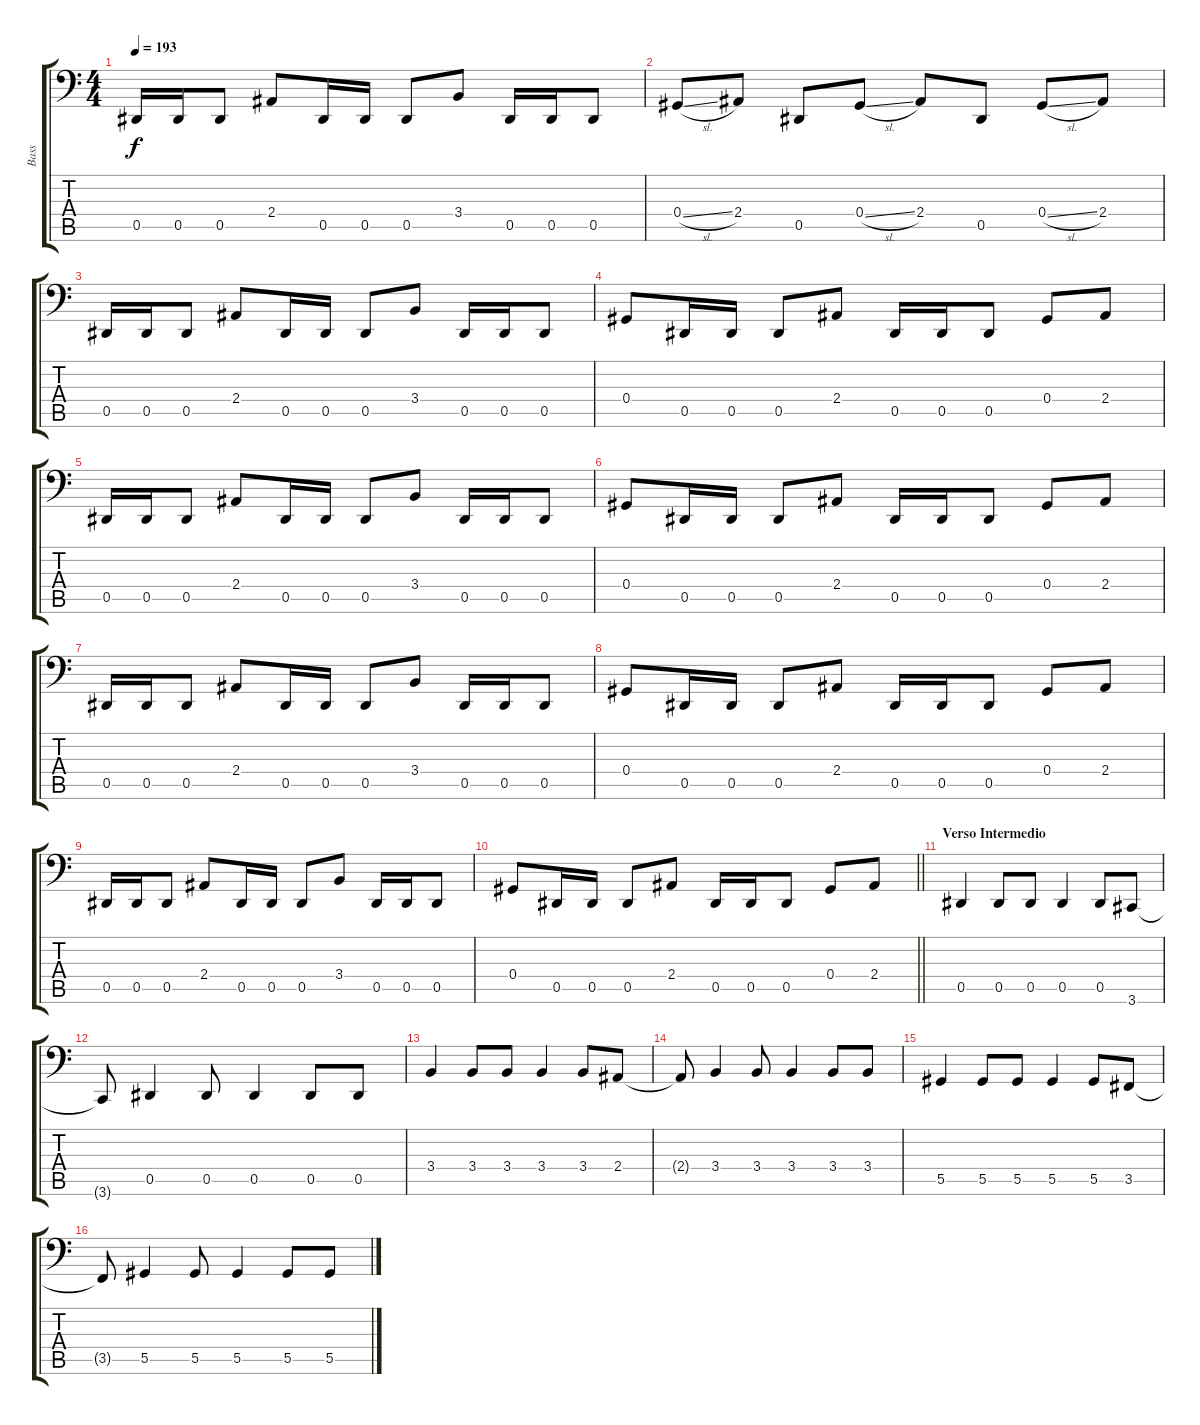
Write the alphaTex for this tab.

\track ("Bass" "Bass") {instrument electricbassfinger}
\staff {score tabs}
\tuning (B2 Gb2 Db2 Ab1 Eb1 Bb0) {hide}
\ts (4 4)
\tempo 193
\clef f4
\ks c
0.5.16{dy f} 0.5.16 0.5.8 2.4.8 0.5.16 0.5.16 0.5.8 3.4.8 0.5.16 0.5.16 0.5.8 |
0.4{sl}.8 2.4.8 0.5.8 0.4{sl}.8 2.4.8 0.5.8 0.4{sl}.8 2.4.8 |
0.5.16 0.5.16 0.5.8 2.4.8 0.5.16 0.5.16 0.5.8 3.4.8 0.5.16 0.5.16 0.5.8 |
0.4.8 0.5.16 0.5.16 0.5.8 2.4.8 0.5.16 0.5.16 0.5.8 0.4.8 2.4.8 |
0.5.16 0.5.16 0.5.8 2.4.8 0.5.16 0.5.16 0.5.8 3.4.8 0.5.16 0.5.16 0.5.8 |
0.4.8 0.5.16 0.5.16 0.5.8 2.4.8 0.5.16 0.5.16 0.5.8 0.4.8 2.4.8 |
0.5.16 0.5.16 0.5.8 2.4.8 0.5.16 0.5.16 0.5.8 3.4.8 0.5.16 0.5.16 0.5.8 |
0.4.8 0.5.16 0.5.16 0.5.8 2.4.8 0.5.16 0.5.16 0.5.8 0.4.8 2.4.8 |
0.5.16 0.5.16 0.5.8 2.4.8 0.5.16 0.5.16 0.5.8 3.4.8 0.5.16 0.5.16 0.5.8 |
\barLineRight lightlight
0.4.8 0.5.16 0.5.16 0.5.8 2.4.8 0.5.16 0.5.16 0.5.8 0.4.8 2.4.8 |
\section ("" "Verso Intermedio")
0.5.4 0.5.8 0.5.8 0.5.4 0.5.8 3.6.8 |
3.6{t}.8 0.5.4 0.5.8 0.5.4 0.5.8 0.5.8 |
3.4.4 3.4.8 3.4.8 3.4.4 3.4.8 2.4.8 |
2.4{t}.8 3.4.4 3.4.8 3.4.4 3.4.8 3.4.8 |
5.5.4 5.5.8 5.5.8 5.5.4 5.5.8 3.5.8 |
3.5{t}.8 5.5.4 5.5.8 5.5.4 5.5.8 5.5.8
